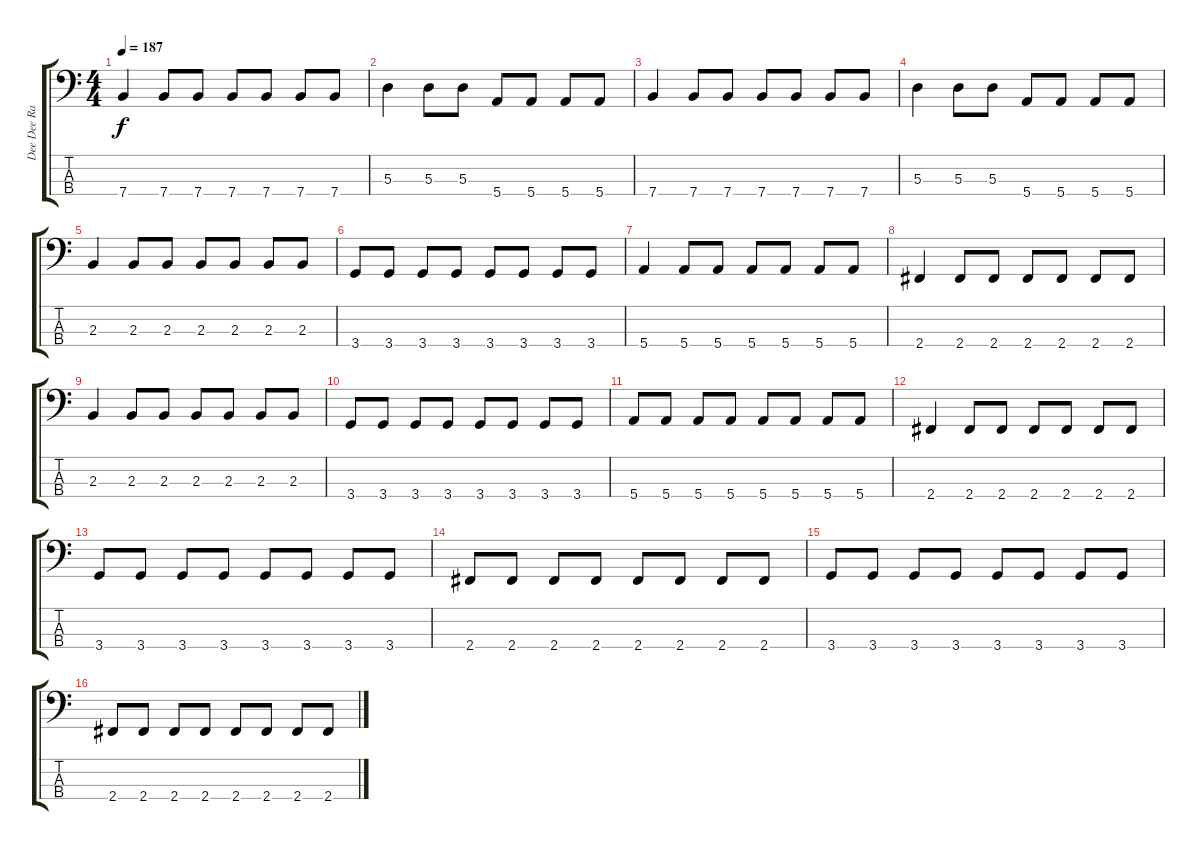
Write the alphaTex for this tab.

\track ("Dee Dee Ramone" "Dee Dee Ra") {instrument electricbasspick}
\staff {score tabs}
\tuning (G2 D2 A1 E1) {hide}
\ts (4 4)
\tempo 187
\clef f4
\ks c
7.4.4{dy f instrument electricbasspick} 7.4.8 7.4.8 7.4.8 7.4.8 7.4.8 7.4.8 |
5.3.4 5.3.8 5.3.8 5.4.8 5.4.8 5.4.8 5.4.8 |
7.4.4 7.4.8 7.4.8 7.4.8 7.4.8 7.4.8 7.4.8 |
5.3.4 5.3.8 5.3.8 5.4.8 5.4.8 5.4.8 5.4.8 |
2.3.4 2.3.8 2.3.8 2.3.8 2.3.8 2.3.8 2.3.8 |
3.4.8 3.4.8 3.4.8 3.4.8 3.4.8 3.4.8 3.4.8 3.4.8 |
5.4.4 5.4.8 5.4.8 5.4.8 5.4.8 5.4.8 5.4.8 |
2.4.4 2.4.8 2.4.8 2.4.8 2.4.8 2.4.8 2.4.8 |
2.3.4 2.3.8 2.3.8 2.3.8 2.3.8 2.3.8 2.3.8 |
3.4.8 3.4.8 3.4.8 3.4.8 3.4.8 3.4.8 3.4.8 3.4.8 |
5.4.8 5.4.8 5.4.8 5.4.8 5.4.8 5.4.8 5.4.8 5.4.8 |
2.4.4 2.4.8 2.4.8 2.4.8 2.4.8 2.4.8 2.4.8 |
3.4.8 3.4.8 3.4.8 3.4.8 3.4.8 3.4.8 3.4.8 3.4.8 |
2.4.8 2.4.8 2.4.8 2.4.8 2.4.8 2.4.8 2.4.8 2.4.8 |
3.4.8 3.4.8 3.4.8 3.4.8 3.4.8 3.4.8 3.4.8 3.4.8 |
2.4.8 2.4.8 2.4.8 2.4.8 2.4.8 2.4.8 2.4.8 2.4.8
